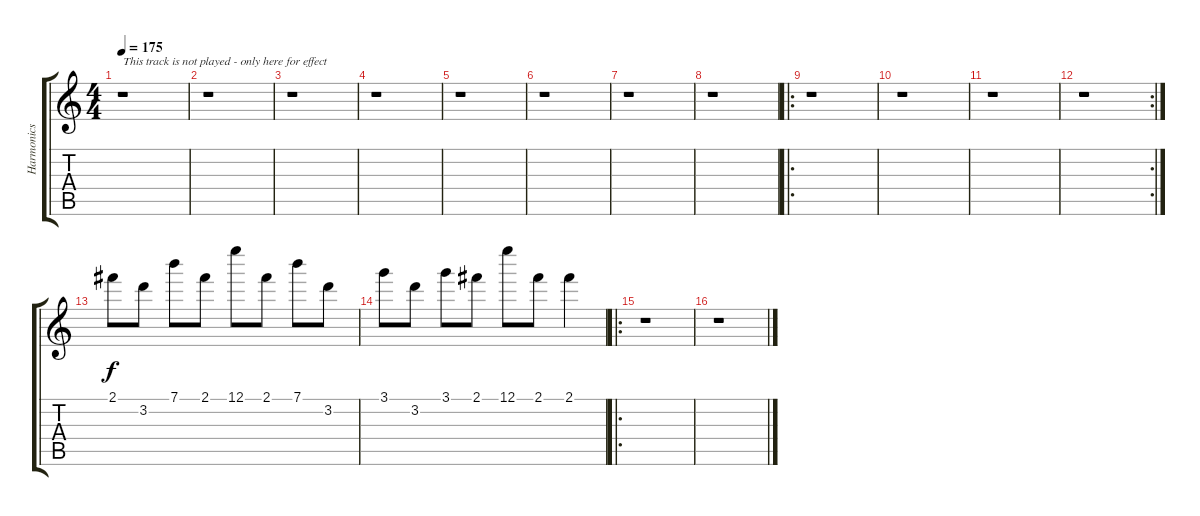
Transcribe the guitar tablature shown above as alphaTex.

\track ("Harmonics" "Harmonics") {instrument guitarharmonics}
\staff {score tabs}
\tuning (E5 B4 G4 D4 A3 E3) {hide}
\ts (4 4)
\tempo 175
\clef g2
\ks c
r.1{txt "This track is not played - only here for effect" dy f instrument guitarharmonics} |
r.1 |
r.1 |
r.1 |
r.1 |
r.1 |
r.1 |
r.1 |
\ro
r.1 |
r.1 |
r.1 |
\rc 2
r.1 |
2.1.8 3.2.8 7.1.8 2.1.8 12.1.8 2.1.8 7.1.8 3.2.8 |
3.1.8 3.2.8 3.1.8 2.1.8 12.1.8 2.1.8 2.1.4 |
\ro
r.1 |
r.1
